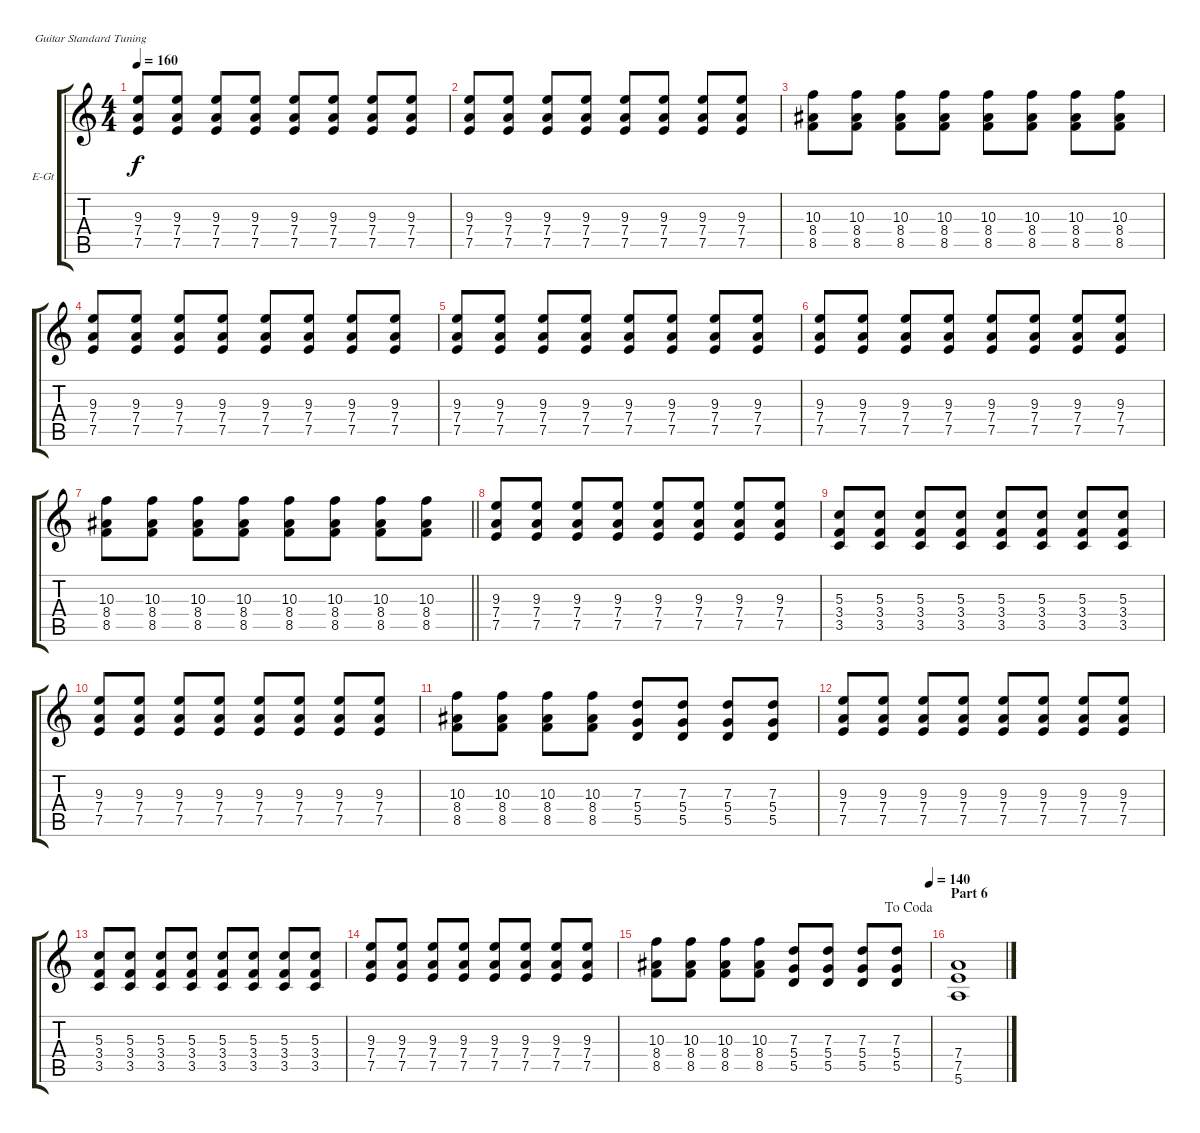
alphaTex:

\defaultSystemsLayout 4
\bracketExtendMode groupsimilarinstruments
\firstSystemTrackNameOrientation horizontal
\otherSystemsTrackNameOrientation horizontal
\track ("Electric Guitar" "E-Gt") {instrument distortionguitar}
\staff {score tabs}
\tuning (E4 B3 G3 D3 A2 E2)
\ts (4 4)
\tempo 160
\clef g2
\ks aminor
(7.4 7.5 9.3).8{dy f} (7.4 7.5 9.3).8 (7.4 7.5 9.3).8 (7.4 7.5 9.3).8 (7.4 7.5 9.3).8 (7.4 7.5 9.3).8 (7.4 7.5 9.3).8 (7.4 7.5 9.3).8 |
(7.4 7.5 9.3).8 (7.4 7.5 9.3).8 (7.4 7.5 9.3).8 (7.4 7.5 9.3).8 (7.4 7.5 9.3).8 (7.4 7.5 9.3).8 (7.4 7.5 9.3).8 (7.4 7.5 9.3).8 |
(8.4 8.5 10.3).8 (8.4 8.5 10.3).8 (8.4 8.5 10.3).8 (8.4 8.5 10.3).8 (8.4 8.5 10.3).8 (8.4 8.5 10.3).8 (8.4 8.5 10.3).8 (8.4 8.5 10.3).8 |
(7.4 7.5 9.3).8 (7.4 7.5 9.3).8 (7.4 7.5 9.3).8 (7.4 7.5 9.3).8 (7.4 7.5 9.3).8 (7.4 7.5 9.3).8 (7.4 7.5 9.3).8 (7.4 7.5 9.3).8 |
(7.4 7.5 9.3).8 (7.4 7.5 9.3).8 (7.4 7.5 9.3).8 (7.4 7.5 9.3).8 (7.4 7.5 9.3).8 (7.4 7.5 9.3).8 (7.4 7.5 9.3).8 (7.4 7.5 9.3).8 |
(7.4 7.5 9.3).8 (7.4 7.5 9.3).8 (7.4 7.5 9.3).8 (7.4 7.5 9.3).8 (7.4 7.5 9.3).8 (7.4 7.5 9.3).8 (7.4 7.5 9.3).8 (7.4 7.5 9.3).8 |
\barLineRight lightlight
(8.4 8.5 10.3).8 (8.4 8.5 10.3).8 (8.4 8.5 10.3).8 (8.4 8.5 10.3).8 (8.4 8.5 10.3).8 (8.4 8.5 10.3).8 (8.4 8.5 10.3).8 (8.4 8.5 10.3).8 |
(7.4 7.5 9.3).8 (7.4 7.5 9.3).8 (7.4 7.5 9.3).8 (7.4 7.5 9.3).8 (7.4 7.5 9.3).8 (7.4 7.5 9.3).8 (7.4 7.5 9.3).8 (7.4 7.5 9.3).8 |
(3.4 3.5 5.3).8 (3.4 3.5 5.3).8 (3.4 3.5 5.3).8 (3.4 3.5 5.3).8 (3.4 3.5 5.3).8 (3.4 3.5 5.3).8 (3.4 3.5 5.3).8 (3.4 3.5 5.3).8 |
(7.4 7.5 9.3).8 (7.4 7.5 9.3).8 (7.4 7.5 9.3).8 (7.4 7.5 9.3).8 (7.4 7.5 9.3).8 (7.4 7.5 9.3).8 (7.4 7.5 9.3).8 (7.4 7.5 9.3).8 |
(8.4 8.5 10.3).8 (8.4 8.5 10.3).8 (8.4 8.5 10.3).8 (8.4 8.5 10.3).8 (5.4 5.5 7.3).8 (5.4 5.5 7.3).8 (5.4 5.5 7.3).8 (5.4 5.5 7.3).8 |
(7.4 7.5 9.3).8 (7.4 7.5 9.3).8 (7.4 7.5 9.3).8 (7.4 7.5 9.3).8 (7.4 7.5 9.3).8 (7.4 7.5 9.3).8 (7.4 7.5 9.3).8 (7.4 7.5 9.3).8 |
(3.4 3.5 5.3).8 (3.4 3.5 5.3).8 (3.4 3.5 5.3).8 (3.4 3.5 5.3).8 (3.4 3.5 5.3).8 (3.4 3.5 5.3).8 (3.4 3.5 5.3).8 (3.4 3.5 5.3).8 |
(7.4 7.5 9.3).8 (7.4 7.5 9.3).8 (7.4 7.5 9.3).8 (7.4 7.5 9.3).8 (7.4 7.5 9.3).8 (7.4 7.5 9.3).8 (7.4 7.5 9.3).8 (7.4 7.5 9.3).8 |
\jump dacoda
\tempo (140 1)
(8.4 8.5 10.3).8 (8.4 8.5 10.3).8 (8.4 8.5 10.3).8 (8.4 8.5 10.3).8 (5.4 5.5 7.3).8 (5.4 5.5 7.3).8 (5.4 5.5 7.3).8 (5.4 5.5 7.3).8 |
\section ("" "Part 6")
(7.4 7.5 5.6).1
